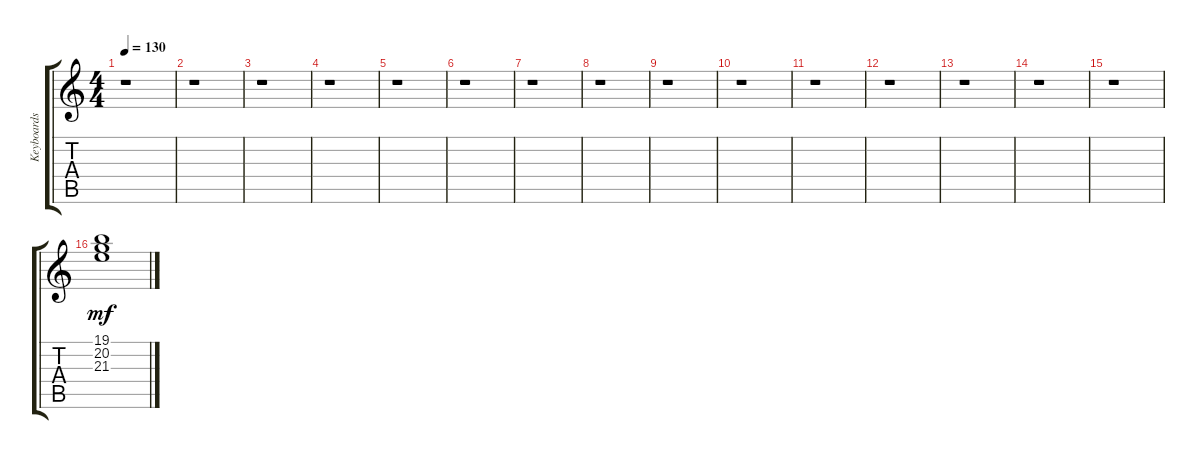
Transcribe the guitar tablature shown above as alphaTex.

\track ("Keyboards" "Keyboards") {instrument synthstrings2}
\staff {score tabs}
\tuning (E4 B3 G3 D3 A2 E2) {hide}
\ts (4 4)
\tempo 130
\clef g2
\ks c
r.1{dy mf} |
r.1 |
r.1 |
r.1 |
r.1 |
r.1 |
r.1 |
r.1 |
r.1 |
r.1 |
r.1 |
r.1 |
r.1 |
r.1 |
r.1 |
(19.1 20.2 21.3).1
